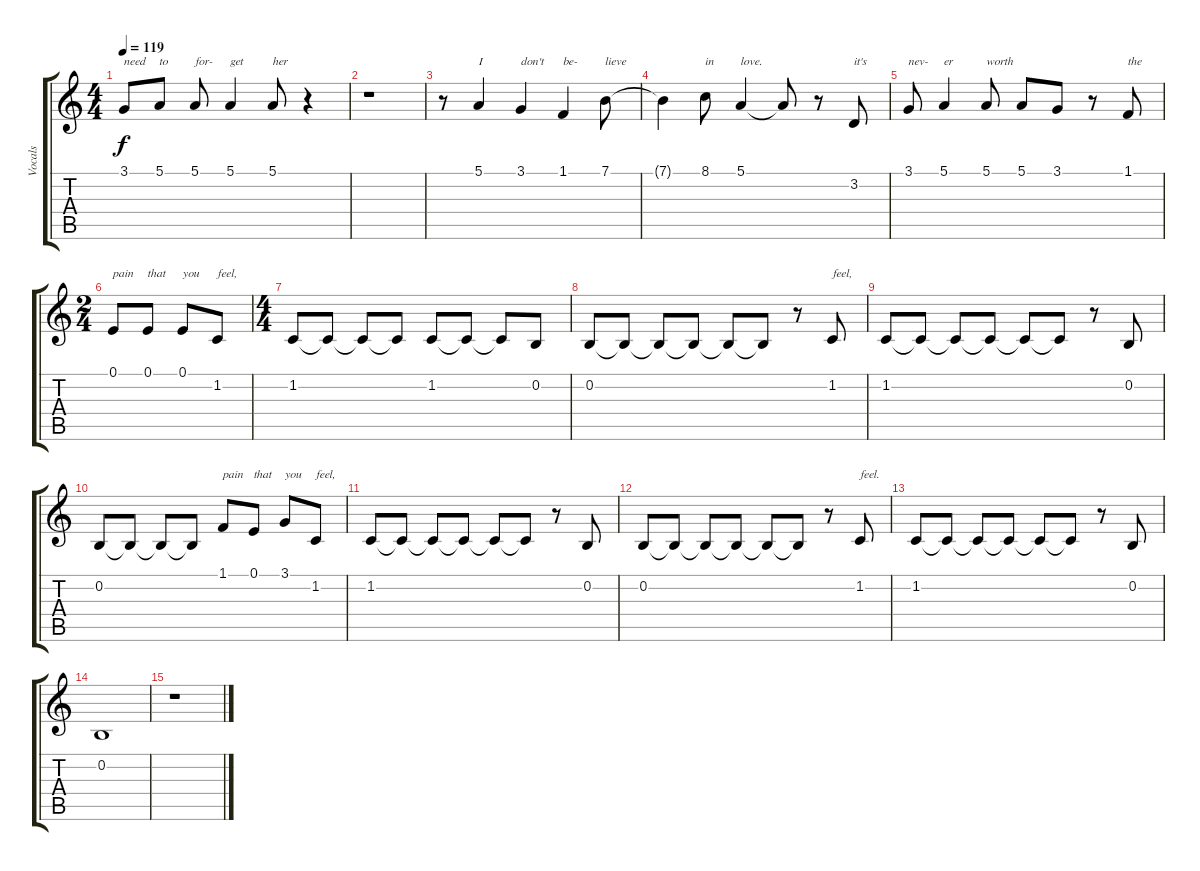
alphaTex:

\track ("Vocals" "Vocals") {instrument brasssection}
\staff {score tabs}
\tuning (E4 B3 G3 D3 A2 E2) {hide}
\ts (4 4)
\tempo 119
\clef g2
\ks c
3.1.8{txt "need" dy f} 5.1.8{txt "to"} 5.1.8{txt "for-"} 5.1.4{txt "get"} 5.1.8{txt "her"} r.4 |
r.1 |
r.8 5.1.4{txt "I"} 3.1.4{txt "don't"} 1.1.4{txt "be-"} 7.1.8{txt "lieve"} |
7.1{t}.4 8.1.8{txt "in"} 5.1.4{txt "love."} 5.1{t}.8 r.8 3.2.8{txt "it's"} |
3.1.8{txt "nev-"} 5.1.4{txt "er"} 5.1.8{txt "worth"} 5.1.8 3.1.8 r.8 1.1.8{txt "the"} |
\ts (2 4)
0.1.8{txt "pain"} 0.1.8{txt "that"} 0.1.8{txt "you"} 1.2.8{txt "feel,"} |
\ts (4 4)
1.2.8 1.2{t}.8 1.2{t}.8 1.2{t}.8 1.2.8 1.2{t}.8 1.2{t}.8 0.2.8 |
0.2.8 0.2{t}.8 0.2{t}.8 0.2{t}.8 0.2{t}.8 0.2{t}.8 r.8 1.2.8{txt "feel,"} |
1.2.8 1.2{t}.8 1.2{t}.8 1.2{t}.8 1.2{t}.8 1.2{t}.8 r.8 0.2.8 |
0.2.8 0.2{t}.8 0.2{t}.8 0.2{t}.8 1.1.8{txt "pain"} 0.1.8{txt "that"} 3.1.8{txt "you"} 1.2.8{txt "feel,"} |
1.2.8 1.2{t}.8 1.2{t}.8 1.2{t}.8 1.2{t}.8 1.2{t}.8 r.8 0.2.8 |
0.2.8 0.2{t}.8 0.2{t}.8 0.2{t}.8 0.2{t}.8 0.2{t}.8 r.8 1.2.8{txt "feel."} |
1.2.8 1.2{t}.8 1.2{t}.8 1.2{t}.8 1.2{t}.8 1.2{t}.8 r.8 0.2.8 |
0.2.1 |
r.1
